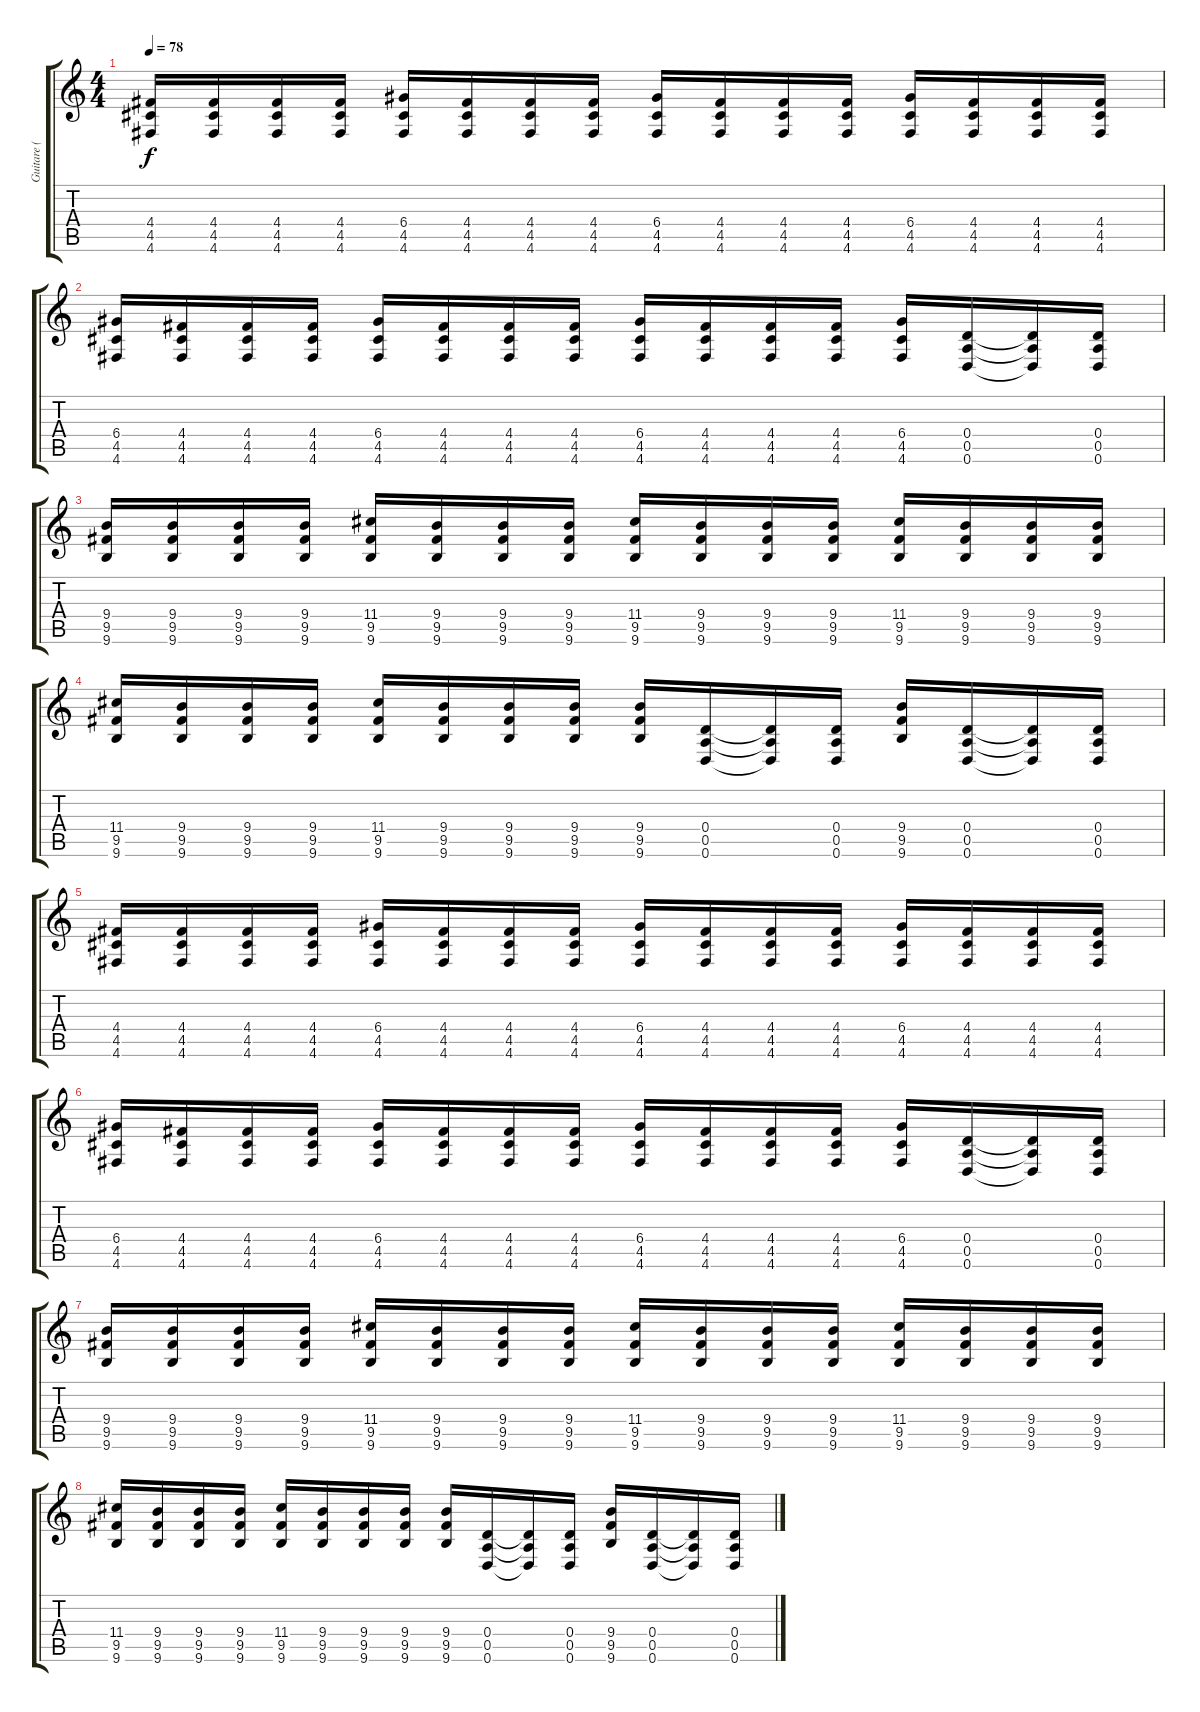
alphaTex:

\track ("Guitare ( Yann )" "Guitare ( ") {instrument distortionguitar}
\staff {score tabs}
\tuning (E4 B3 G3 D3 A2 D2) {hide}
\ts (4 4)
\tempo 78
\clef g2
\ks c
(4.4 4.5 4.6).16{dy f} (4.4 4.5 4.6).16 (4.4 4.5 4.6).16 (4.4 4.5 4.6).16 (6.4 4.5 4.6).16 (4.4 4.5 4.6).16 (4.4 4.5 4.6).16 (4.4 4.5 4.6).16 (6.4 4.5 4.6).16 (4.4 4.5 4.6).16 (4.4 4.5 4.6).16 (4.4 4.5 4.6).16 (6.4 4.5 4.6).16 (4.4 4.5 4.6).16 (4.4 4.5 4.6).16 (4.4 4.5 4.6).16 |
(6.4 4.5 4.6).16 (4.4 4.5 4.6).16 (4.4 4.5 4.6).16 (4.4 4.5 4.6).16 (6.4 4.5 4.6).16 (4.4 4.5 4.6).16 (4.4 4.5 4.6).16 (4.4 4.5 4.6).16 (6.4 4.5 4.6).16 (4.4 4.5 4.6).16 (4.4 4.5 4.6).16 (4.4 4.5 4.6).16 (6.4 4.5 4.6).16 (0.4 0.5 0.6).16 (0.4{t} 0.5{t} 0.6{t}).16 (0.4 0.5 0.6).16 |
(9.4 9.5 9.6).16 (9.4 9.5 9.6).16 (9.4 9.5 9.6).16 (9.4 9.5 9.6).16 (11.4 9.5 9.6).16 (9.4 9.5 9.6).16 (9.4 9.5 9.6).16 (9.4 9.5 9.6).16 (11.4 9.5 9.6).16 (9.4 9.5 9.6).16 (9.4 9.5 9.6).16 (9.4 9.5 9.6).16 (11.4 9.5 9.6).16 (9.4 9.5 9.6).16 (9.4 9.5 9.6).16 (9.4 9.5 9.6).16 |
(11.4 9.5 9.6).16 (9.4 9.5 9.6).16 (9.4 9.5 9.6).16 (9.4 9.5 9.6).16 (11.4 9.5 9.6).16 (9.4 9.5 9.6).16 (9.4 9.5 9.6).16 (9.4 9.5 9.6).16 (9.4 9.5 9.6).16 (0.4 0.5 0.6).16 (0.4{t} 0.5{t} 0.6{t}).16 (0.4 0.5 0.6).16 (9.4 9.5 9.6).16 (0.4 0.5 0.6).16 (0.4{t} 0.5{t} 0.6{t}).16 (0.4 0.5 0.6).16 |
(4.4 4.5 4.6).16 (4.4 4.5 4.6).16 (4.4 4.5 4.6).16 (4.4 4.5 4.6).16 (6.4 4.5 4.6).16 (4.4 4.5 4.6).16 (4.4 4.5 4.6).16 (4.4 4.5 4.6).16 (6.4 4.5 4.6).16 (4.4 4.5 4.6).16 (4.4 4.5 4.6).16 (4.4 4.5 4.6).16 (6.4 4.5 4.6).16 (4.4 4.5 4.6).16 (4.4 4.5 4.6).16 (4.4 4.5 4.6).16 |
(6.4 4.5 4.6).16 (4.4 4.5 4.6).16 (4.4 4.5 4.6).16 (4.4 4.5 4.6).16 (6.4 4.5 4.6).16 (4.4 4.5 4.6).16 (4.4 4.5 4.6).16 (4.4 4.5 4.6).16 (6.4 4.5 4.6).16 (4.4 4.5 4.6).16 (4.4 4.5 4.6).16 (4.4 4.5 4.6).16 (6.4 4.5 4.6).16 (0.4 0.5 0.6).16 (0.4{t} 0.5{t} 0.6{t}).16 (0.4 0.5 0.6).16 |
(9.4 9.5 9.6).16 (9.4 9.5 9.6).16 (9.4 9.5 9.6).16 (9.4 9.5 9.6).16 (11.4 9.5 9.6).16 (9.4 9.5 9.6).16 (9.4 9.5 9.6).16 (9.4 9.5 9.6).16 (11.4 9.5 9.6).16 (9.4 9.5 9.6).16 (9.4 9.5 9.6).16 (9.4 9.5 9.6).16 (11.4 9.5 9.6).16 (9.4 9.5 9.6).16 (9.4 9.5 9.6).16 (9.4 9.5 9.6).16 |
(11.4 9.5 9.6).16 (9.4 9.5 9.6).16 (9.4 9.5 9.6).16 (9.4 9.5 9.6).16 (11.4 9.5 9.6).16 (9.4 9.5 9.6).16 (9.4 9.5 9.6).16 (9.4 9.5 9.6).16 (9.4 9.5 9.6).16 (0.4 0.5 0.6).16 (0.4{t} 0.5{t} 0.6{t}).16 (0.4 0.5 0.6).16 (9.4 9.5 9.6).16 (0.4 0.5 0.6).16 (0.4{t} 0.5{t} 0.6{t}).16 (0.4 0.5 0.6).16
